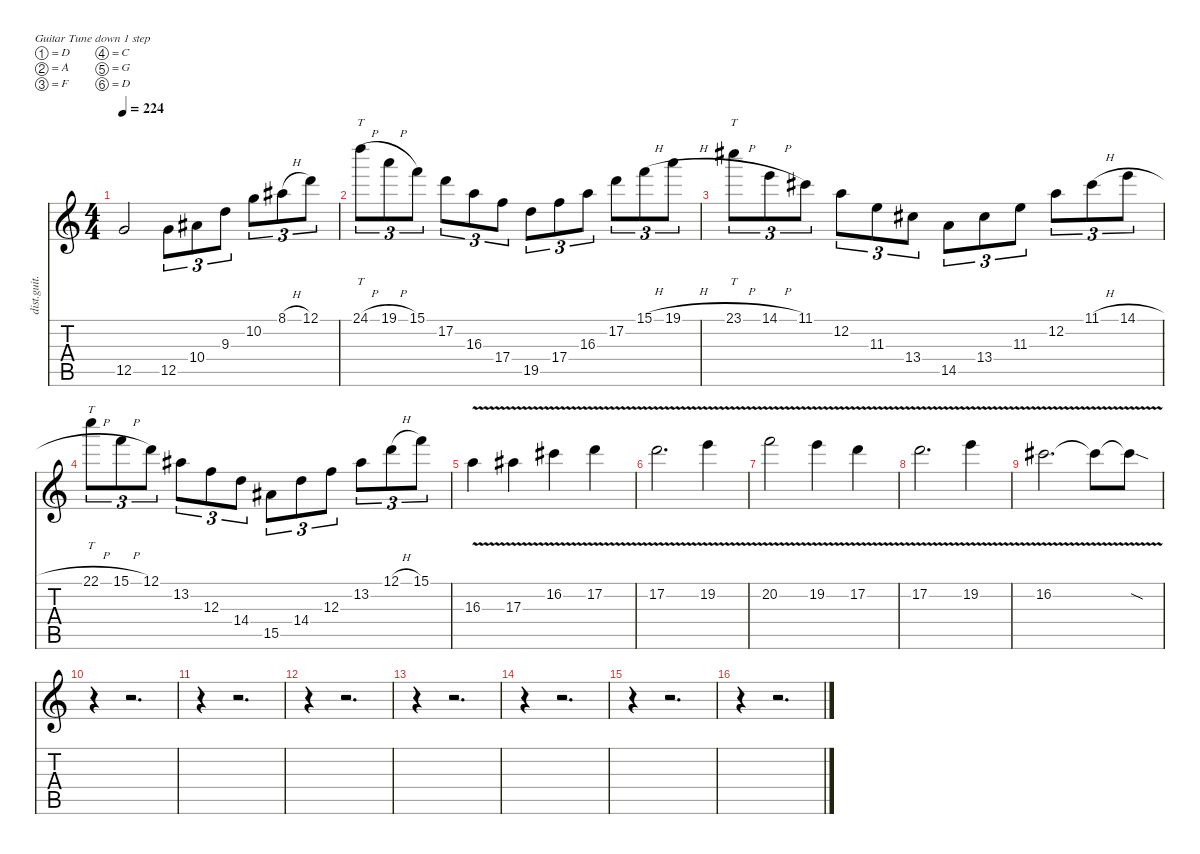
\defaultSystemsLayout 4
\hideDynamics
\bracketExtendMode nobrackets
\otherSystemsTrackNameOrientation horizontal
\track ("Lead L" "dist.guit.") {instrument distortionguitar}
\staff {score tabs}
\tuning (D4 A3 F3 C3 G2 D2)
\ts (4 4)
\tempo 224
\clef g2
\ks c
12.5.2{dy f beam Up} 12.5.8{tu (3 2) beam Down} 10.4{acc #}.8{tu (3 2) beam Down} 9.3.8{tu (3 2) beam Down} 10.2.8{tu (3 2) beam Down} 8.1{h acc #}.8{tu (3 2) beam Down} 12.1.8{tu (3 2) beam Down} |
24.1{h}.8{tt tu (3 2) beam Down} 19.1{h}.8{tu (3 2) beam Down} 15.1.8{tu (3 2) beam Down} 17.2.8{tu (3 2) beam Down} 16.3.8{tu (3 2) beam Down} 17.4.8{tu (3 2) beam Down} 19.5.8{tu (3 2) beam Down} 17.4.8{tu (3 2) beam Down} 16.3.8{tu (3 2) beam Down} 17.2.8{tu (3 2) beam Down} 15.1{h}.8{tu (3 2) beam Down} 19.1{h}.8{tu (3 2) beam Down} |
23.1{h acc #}.8{tt tu (3 2) beam Down} 14.1{h}.8{tu (3 2) beam Down} 11.1{acc #}.8{tu (3 2) beam Down} 12.2.8{tu (3 2) beam Down} 11.3.8{tu (3 2) beam Down} 13.4{acc #}.8{tu (3 2) beam Down} 14.5.8{tu (3 2) beam Down} 13.4{acc #}.8{tu (3 2) beam Down} 11.3.8{tu (3 2) beam Down} 12.2.8{tu (3 2) beam Down} 11.1{h acc #}.8{tu (3 2) beam Down} 14.1{h}.8{tu (3 2) beam Down} |
22.1{h}.8{tt tu (3 2) beam Down} 15.1{h}.8{tu (3 2) beam Down} 12.1.8{tu (3 2) beam Down} 13.2{acc #}.8{tu (3 2) beam Down} 12.3.8{tu (3 2) beam Down} 14.4.8{tu (3 2) beam Down} 15.5{acc #}.8{tu (3 2) beam Down} 14.4.8{tu (3 2) beam Down} 12.3.8{tu (3 2) beam Down} 13.2{acc #}.8{tu (3 2) beam Down} 12.1{h}.8{tu (3 2) beam Down} 15.1.8{tu (3 2) beam Down} |
16.3{v}.4{beam Down} 17.3{v acc #}.4{beam Down} 16.2{v acc #}.4{beam Down} 17.2{v}.4{beam Down} |
17.2{v}.2{d beam Down} 19.2{v}.4{beam Down} |
20.2{v}.2{beam Down} 19.2{v}.4{beam Down} 17.2{v}.4{beam Down} |
17.2{v}.2{d beam Down} 19.2{v}.4{beam Down} |
16.2{v acc #}.2{d beam Down} 16.2{v t acc #}.8{beam Down} 16.2{v sod t acc #}.8{beam Down} |
r.4{beam Down} r.2{d beam Down} |
r.4{beam Down} r.2{d beam Down} |
r.4{beam Down} r.2{d beam Down} |
r.4{beam Down} r.2{d beam Down} |
r.4{beam Down} r.2{d beam Down} |
r.4{beam Down} r.2{d beam Down} |
r.4{beam Down} r.2{d beam Down}
